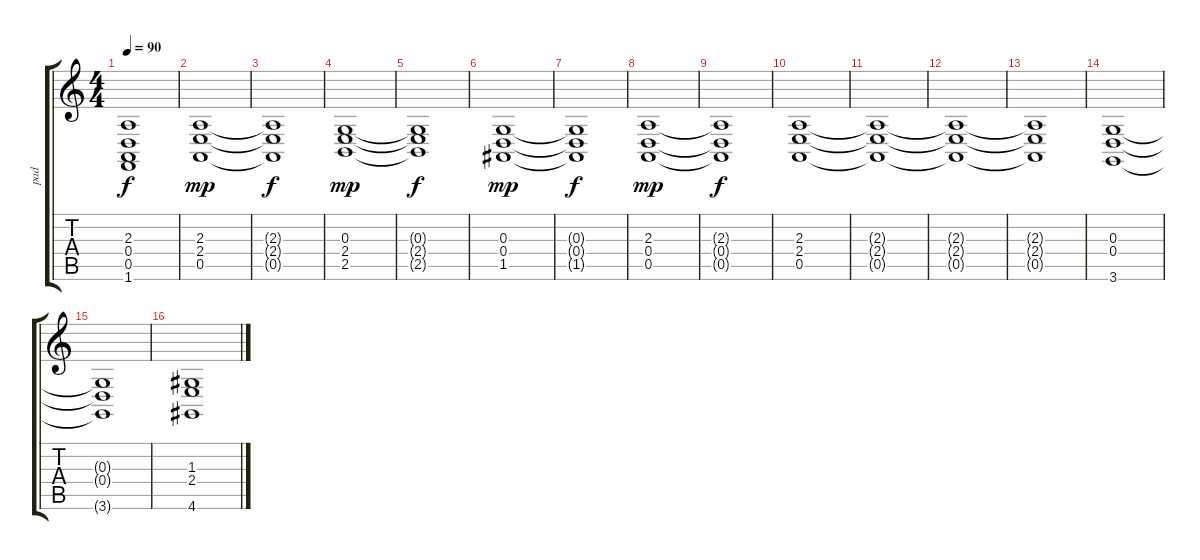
\track ("pad" "pad") {instrument pad2warm}
\staff {score tabs}
\tuning (E4 B3 G3 D3 A2 E2) {hide}
\ts (4 4)
\tempo 90
\clef g2
\ks c
(2.3{t} 0.4{t} 0.5{t} 1.6{t}).1{dy f} |
(2.3 2.4 0.5).1{dy mp} |
(2.3{t} 2.4{t} 0.5{t}).1{dy f} |
(0.3 2.4 2.5).1{dy mp} |
(0.3{t} 2.4{t} 2.5{t}).1{dy f} |
(0.3 0.4 1.5).1{dy mp} |
(0.3{t} 0.4{t} 1.5{t}).1{dy f} |
(2.3 0.4 0.5).1{dy mp} |
(2.3{t} 0.4{t} 0.5{t}).1{dy f} |
(2.3 2.4 0.5).1 |
(2.3{t} 2.4{t} 0.5{t}).1 |
(2.3{t} 2.4{t} 0.5{t}).1 |
(2.3{t} 2.4{t} 0.5{t}).1 |
(0.3 0.4 3.6).1 |
(0.3{t} 0.4{t} 3.6{t}).1 |
(1.3 2.4 4.6).1
